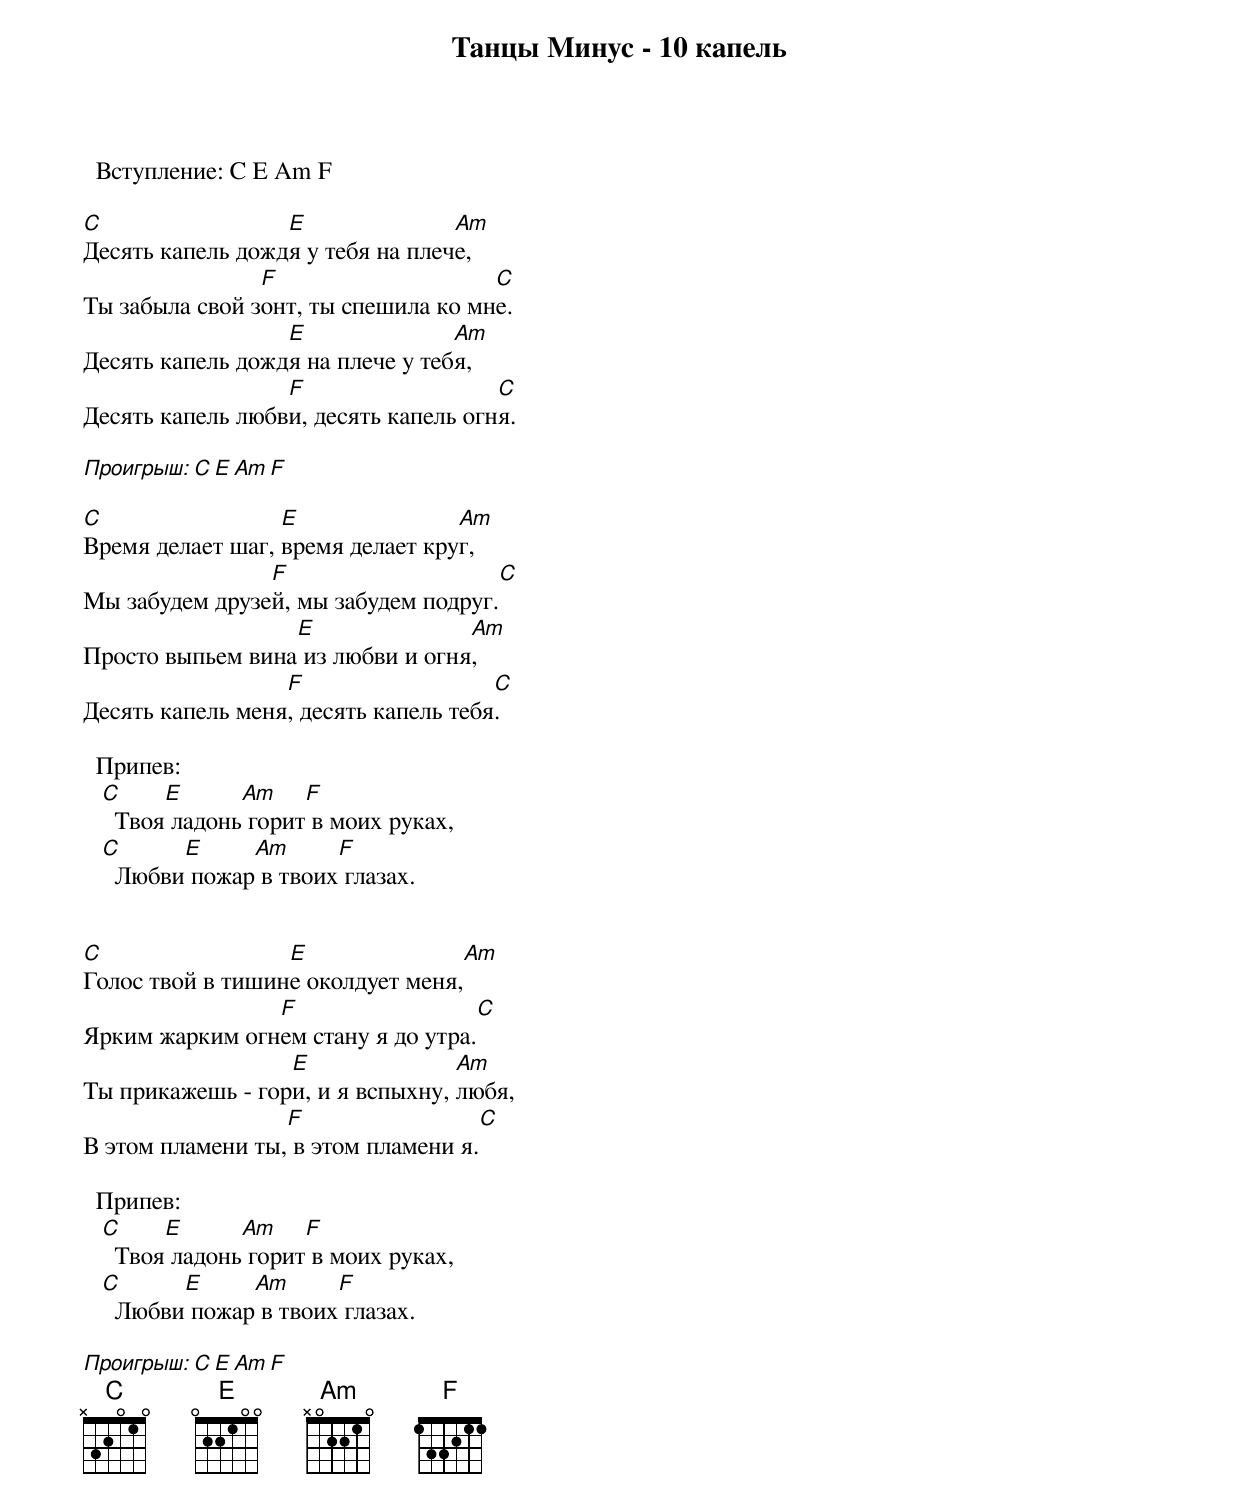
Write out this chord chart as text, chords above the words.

Танцы Минус - 10 капель

  Вступление: C E Am F

C                 E               Am
Десять капель дождя у тебя на плече,
                F                    C
Ты забыла свой зонт, ты спешила ко мне.
                  E               Am
Десять капель дождя на плече у тебя,
                  F                   C
Десять капель любви, десять капель огня.

  Проигрыш: C E Am F

C                 E               Am
Время делает шаг, время делает круг,
                F                    C
Мы забудем друзей, мы забудем подруг.
                  E               Am
Просто выпьем вина из любви и огня,
                  F                   C
Десять капель меня, десять капель тебя.

  Припев:
   C     E      Am    F
     Твоя ладонь горит в моих руках,
   C      E     Am      F
     Любви пожар в твоих глазах.


C                 E               Am
Голос твой в тишине околдует меня,
                F                    C
Ярким жарким огнем стану я до утра.
                  E               Am
Ты прикажешь - гори, и я вспыхну, любя,
                  F                   C
В этом пламени ты, в этом пламени я.

  Припев:
   C     E      Am    F
     Твоя ладонь горит в моих руках,
   C      E     Am      F
     Любви пожар в твоих глазах.

  Проигрыш: C E Am F
